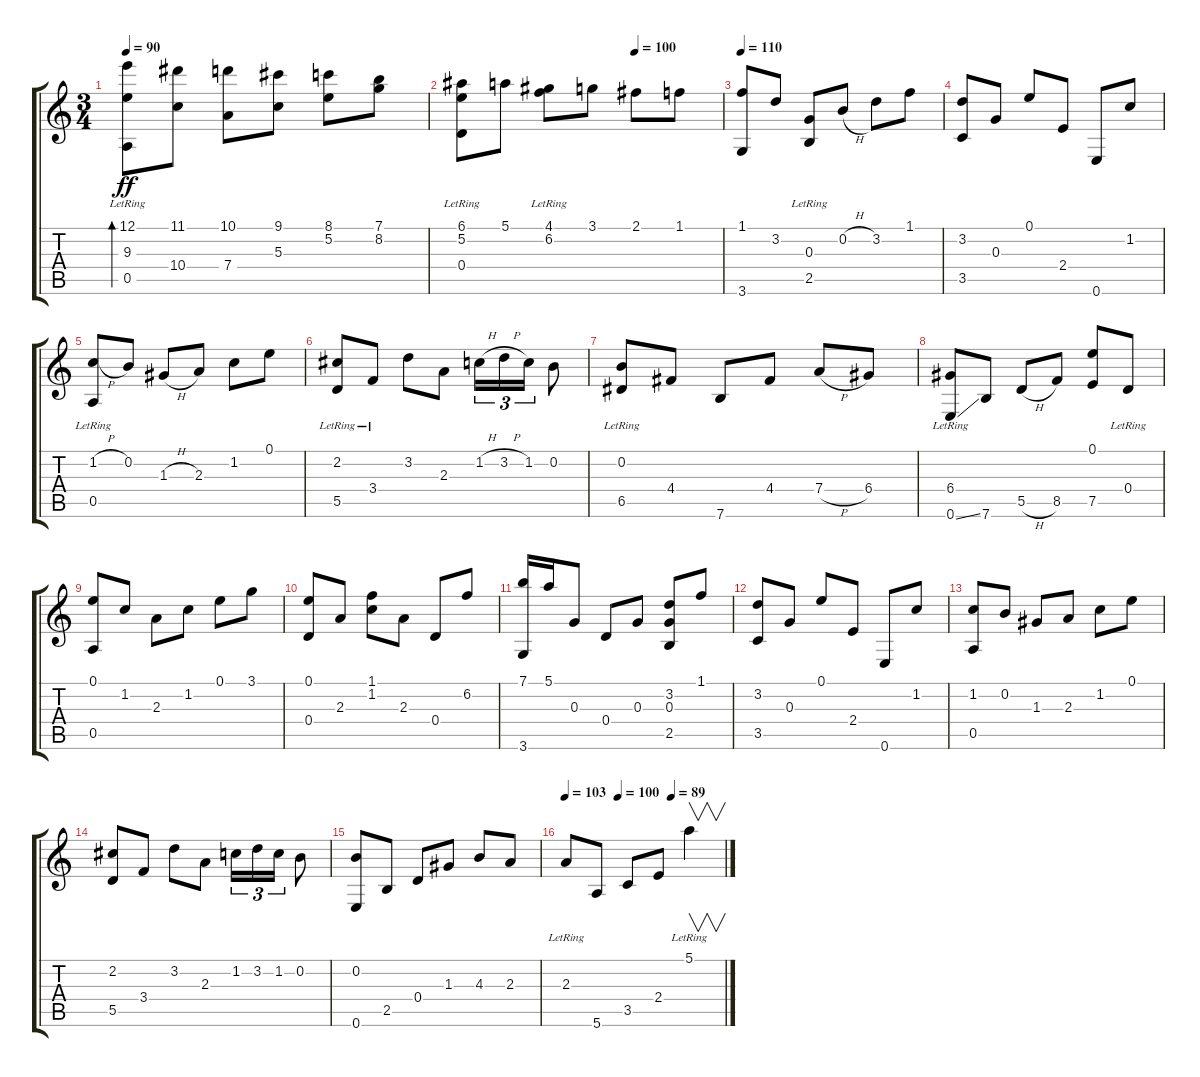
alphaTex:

\track "" {instrument acousticguitarnylon}
\staff {score tabs}
\tuning (E4 B3 G3 D3 A2 E2) {hide}
\ts (3 4)
\tempo 90
\clef g2
\ks c
(12.1 9.3 0.5{lr}).8{bd 240 dy ff} (11.1 10.4).8 (10.1 7.4).8 (9.1 5.3).8 (8.1 5.2).8 (7.1 8.2).8 |
\tempo (100 0.6666666666666666)
(6.1 5.2{lr} 0.4{lr}).8 5.1.8 (4.1 6.2{lr}).8 3.1.8 2.1.8 1.1.8 |
\tempo 110
(1.1 3.6).8 3.2.8 (0.3 2.5{lr}).8 0.2{h}.8 3.2.8 1.1.8 |
(3.2 3.5).8 0.3.8 0.1.8 2.4.8 0.6.8 1.2.8 |
(1.2{h} 0.5{lr}).8 0.2.8 1.3{h}.8 2.3.8 1.2.8 0.1.8 |
(2.2{lr} 5.5).8 3.4{lr}.8 3.2.8 2.3.8 1.2{h}.16{tu (3 2)} 3.2{h}.16{tu (3 2)} 1.2.16{tu (3 2)} 0.2.8 |
(0.2{lr} 6.5{lr}).8 4.4.8 7.6.8 4.4.8 7.4{h}.8 6.4.8 |
(6.4{lr} 0.6{ss}).8 7.6.8 5.5{h}.8 8.5.8 (0.1 7.5).8 0.4{lr}.8 |
(0.1 0.5).8 1.2.8 2.3.8 1.2.8 0.1.8 3.1.8 |
(0.1 0.4).8 2.3.8 (1.1 1.2).8 2.3.8 0.4.8 6.2.8 |
(7.1 3.6).16 5.1.16 0.3.8 0.4.8 0.3.8 (3.2 0.3 2.5).8 1.1.8 |
(3.2 3.5).8 0.3.8 0.1.8 2.4.8 0.6.8 1.2.8 |
(1.2 0.5).8 0.2.8 1.3.8 2.3.8 1.2.8 0.1.8 |
(2.2 5.5).8 3.4.8 3.2.8 2.3.8 1.2.16{tu (3 2)} 3.2.16{tu (3 2)} 1.2.16{tu (3 2)} 0.2.8 |
(0.2 0.6).8 2.5.8 0.4.8 1.3.8 4.3.8 2.3.8 |
\tempo 103
\tempo (100 0.3333333333333333)
\tempo (89 0.6666666666666666)
2.3{lr}.8 5.6.8 3.5.8 2.4.8 5.1{lr}.4{v}
